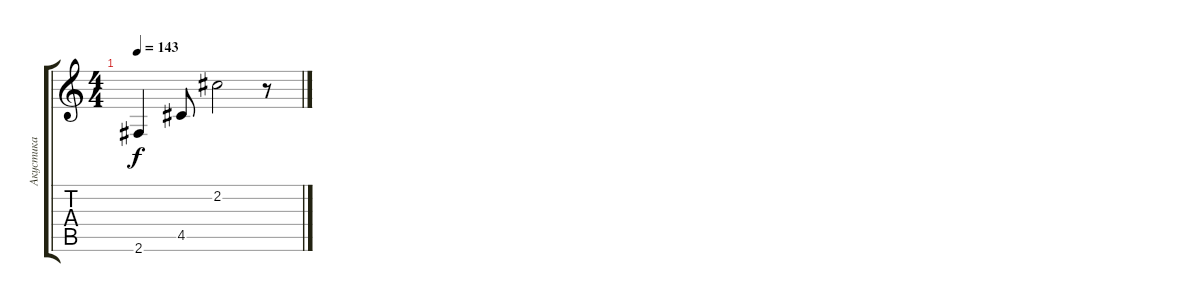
\track ("Акустика" "Акустика") {instrument electricguitarclean}
\staff {score tabs}
\tuning (E4 B3 G3 D3 A2 E2) {hide}
\ts (4 4)
\tempo 143
\clef g2
\ks c
2.6.4{dy f} 4.5.8 2.2.2 r.8
